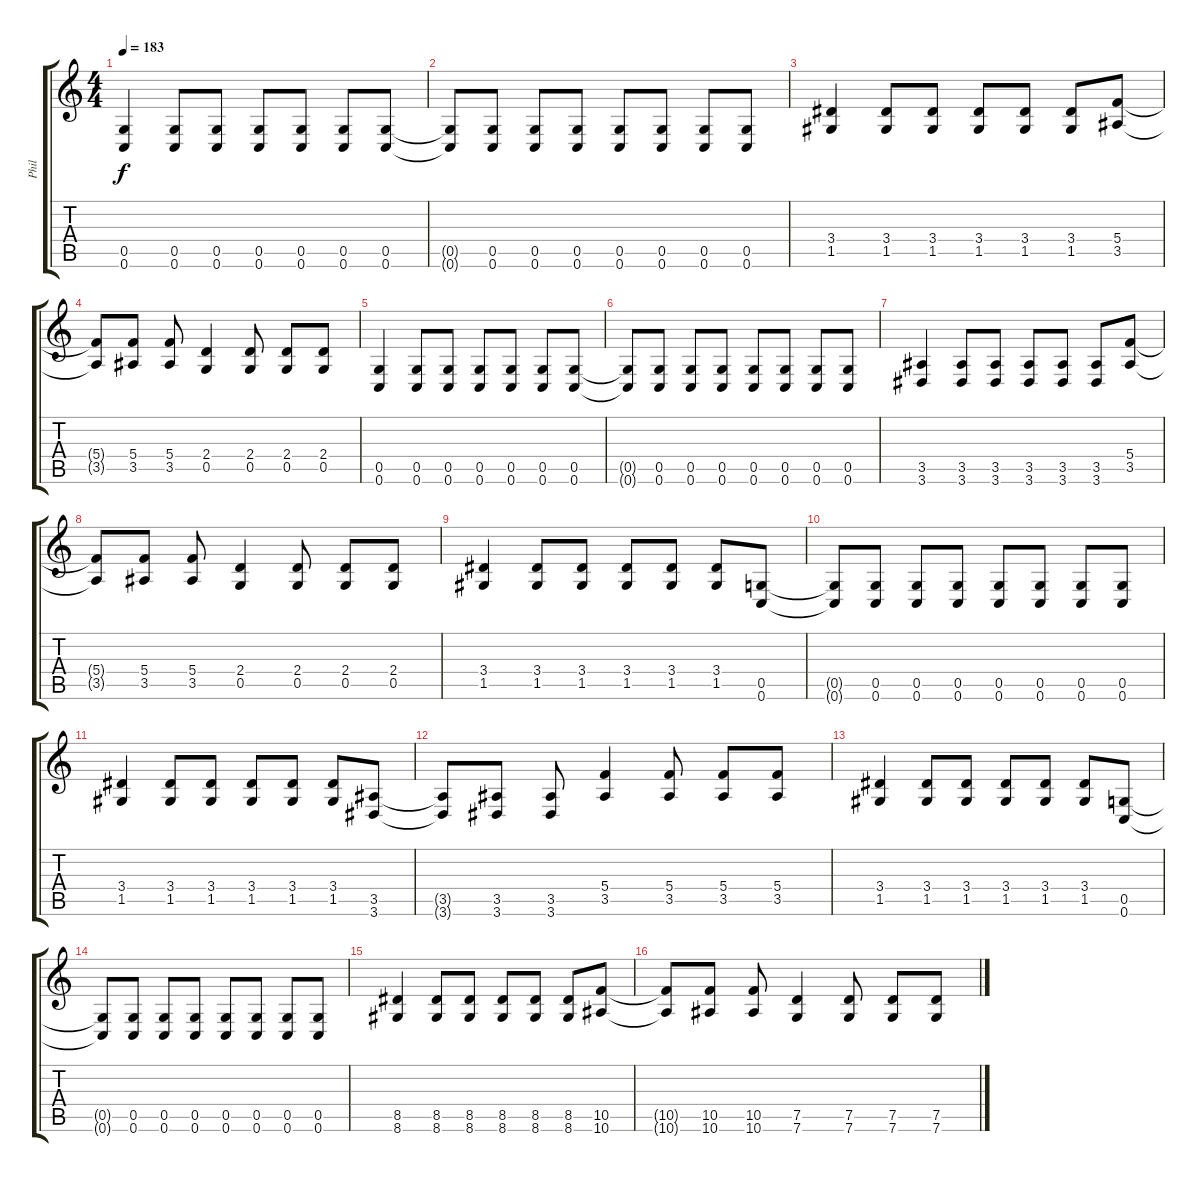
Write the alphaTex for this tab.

\track ("Phil" "Phil") {instrument overdrivenguitar}
\staff {score tabs}
\tuning (D4 A3 F3 C3 G2 C2) {hide}
\ts (4 4)
\tempo 183
\clef g2
\ks c
(0.5 0.6).4{dy f balance 8} (0.5 0.6).8 (0.5 0.6).8 (0.5 0.6).8 (0.5 0.6).8 (0.5 0.6).8 (0.5 0.6).8 |
(0.5{t} 0.6{t}).8 (0.5 0.6).8 (0.5 0.6).8 (0.5 0.6).8 (0.5 0.6).8 (0.5 0.6).8 (0.5 0.6).8 (0.5 0.6).8 |
(3.4 1.5).4 (3.4 1.5).8 (3.4 1.5).8 (3.4 1.5).8 (3.4 1.5).8 (3.4 1.5).8 (5.4 3.5).8 |
(5.4{t} 3.5{t}).8 (5.4 3.5).8 (5.4 3.5).8 (2.4 0.5).4 (2.4 0.5).8 (2.4 0.5).8 (2.4 0.5).8 |
(0.5 0.6).4 (0.5 0.6).8 (0.5 0.6).8 (0.5 0.6).8 (0.5 0.6).8 (0.5 0.6).8 (0.5 0.6).8 |
(0.5{t} 0.6{t}).8 (0.5 0.6).8 (0.5 0.6).8 (0.5 0.6).8 (0.5 0.6).8 (0.5 0.6).8 (0.5 0.6).8 (0.5 0.6).8 |
(3.5 3.6).4 (3.5 3.6).8 (3.5 3.6).8 (3.5 3.6).8 (3.5 3.6).8 (3.5 3.6).8 (5.4 3.5).8 |
(5.4{t} 3.5{t}).8 (5.4 3.5).8 (5.4 3.5).8 (2.4 0.5).4 (2.4 0.5).8 (2.4 0.5).8 (2.4 0.5).8 |
(3.4 1.5).4 (3.4 1.5).8 (3.4 1.5).8 (3.4 1.5).8 (3.4 1.5).8 (3.4 1.5).8 (0.5 0.6).8 |
(0.5{t} 0.6{t}).8 (0.5 0.6).8 (0.5 0.6).8 (0.5 0.6).8 (0.5 0.6).8 (0.5 0.6).8 (0.5 0.6).8 (0.5 0.6).8 |
(3.4 1.5).4 (3.4 1.5).8 (3.4 1.5).8 (3.4 1.5).8 (3.4 1.5).8 (3.4 1.5).8 (3.5 3.6).8 |
(3.5{t} 3.6{t}).8 (3.5 3.6).8 (3.5 3.6).8 (5.4 3.5).4 (5.4 3.5).8 (5.4 3.5).8 (5.4 3.5).8 |
(3.4 1.5).4 (3.4 1.5).8 (3.4 1.5).8 (3.4 1.5).8 (3.4 1.5).8 (3.4 1.5).8 (0.5 0.6).8 |
(0.5{t} 0.6{t}).8 (0.5 0.6).8 (0.5 0.6).8 (0.5 0.6).8 (0.5 0.6).8 (0.5 0.6).8 (0.5 0.6).8 (0.5 0.6).8 |
(8.5 8.6).4 (8.5 8.6).8 (8.5 8.6).8 (8.5 8.6).8 (8.5 8.6).8 (8.5 8.6).8 (10.5 10.6).8 |
(10.5{t} 10.6{t}).8 (10.5 10.6).8 (10.5 10.6).8 (7.5 7.6).4 (7.5 7.6).8 (7.5 7.6).8 (7.5 7.6).8
